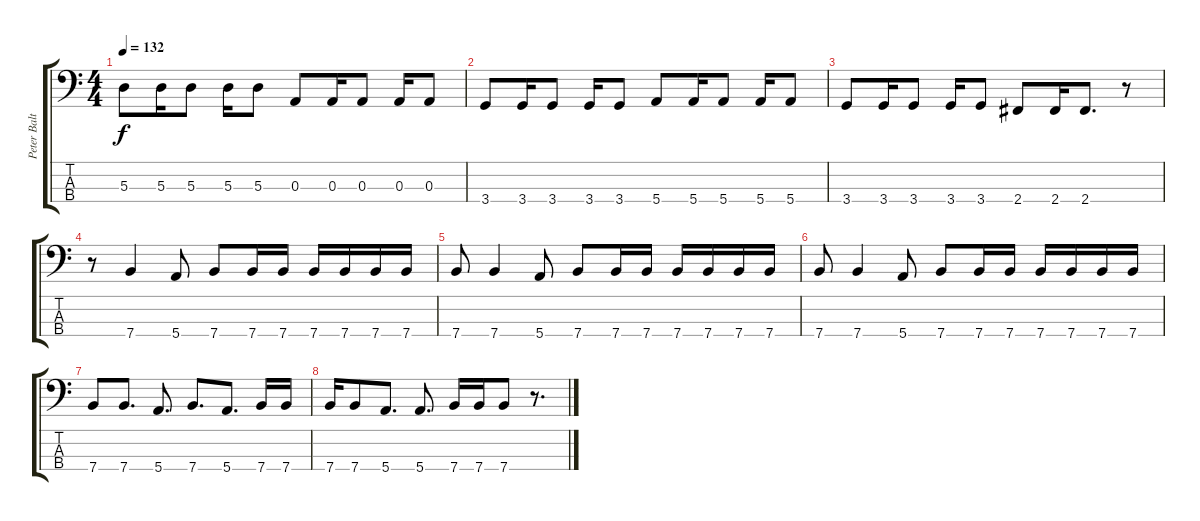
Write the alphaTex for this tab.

\track ("Peter Baltes " "Peter Balt") {instrument electricbassfinger}
\staff {score tabs}
\tuning (G2 D2 A1 E1) {hide}
\ts (4 4)
\tempo 132
\clef f4
\ks c
5.3.8{dy f} 5.3.16 5.3.8 5.3.16 5.3.8 0.3.8 0.3.16 0.3.8 0.3.16 0.3.8 |
3.4.8 3.4.16 3.4.8 3.4.16 3.4.8 5.4.8 5.4.16 5.4.8 5.4.16 5.4.8 |
3.4.8 3.4.16 3.4.8 3.4.16 3.4.8 2.4.8 2.4.16 2.4.8{d} r.8 |
r.8 7.4.4 5.4.8 7.4.8 7.4.16 7.4.16 7.4.16 7.4.16 7.4.16 7.4.16 |
7.4.8 7.4.4 5.4.8 7.4.8 7.4.16 7.4.16 7.4.16 7.4.16 7.4.16 7.4.16 |
7.4.8 7.4.4 5.4.8 7.4.8 7.4.16 7.4.16 7.4.16 7.4.16 7.4.16 7.4.16 |
7.4.8 7.4.8{d} 5.4.8{d} 7.4.8{d} 5.4.8{d} 7.4.16 7.4.16 |
7.4.16 7.4.8 5.4.8{d} 5.4.8{d} 7.4.16 7.4.16 7.4.8 r.8{d}
